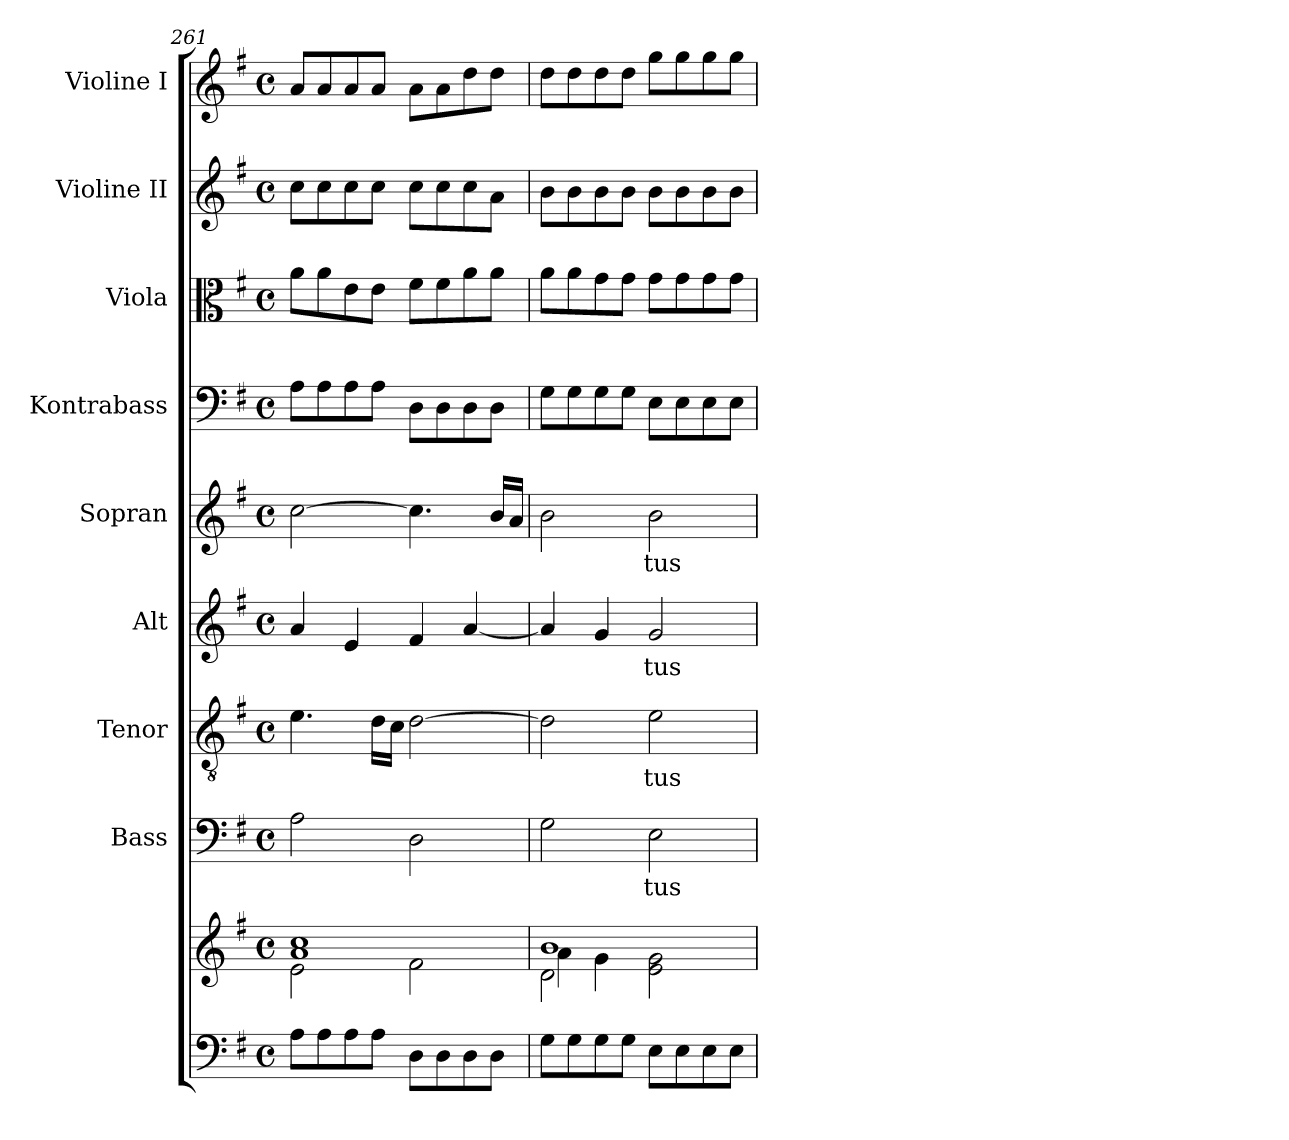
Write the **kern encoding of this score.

**kern	**kern	**kern	**text	**kern	**text	**kern	**text	**kern	**text	**kern	**kern	**kern	**kern
*part9	*part9	*part8	*part8	*part7	*part7	*part6	*part6	*part5	*part5	*part4	*part3	*part2	*part1
*staff10	*staff9	*staff8	*staff8	*staff7	*staff7	*staff6	*staff6	*staff5	*staff5	*staff4	*staff3	*staff2	*staff1
*	*	*I"Bass	*	*I"Tenor	*	*I"Alt	*	*I"Sopran	*	*I"Kontrabass	*I"Viola	*I"Violine II	*I"Violine I
*	*	*I'B.	*	*I'T.	*	*I'A.	*	*I'S.	*	*I'Kb.	*I'Vla.	*I'Vl. II	*I'Vl. I
*clefF4	*clefG2	*clefF4	*	*clefGv2	*	*clefG2	*	*clefG2	*	*clefF4	*clefC3	*clefG2	*clefG2
*	*	*	*	*	*	*	*	*	*	*ITrd7c12	*	*	*
*k[f#]	*k[f#]	*k[f#]	*	*k[f#]	*	*k[f#]	*	*k[f#]	*	*k[f#]	*k[f#]	*k[f#]	*k[f#]
*G:	*G:	*G:	*	*G:	*	*G:	*	*G:	*	*G:	*G:	*G:	*G:
*M4/4	*M4/4	*M4/4	*	*M4/4	*	*M4/4	*	*M4/4	*	*M4/4	*M4/4	*M4/4	*M4/4
*met(c)	*met(c)	*met(c)	*	*met(c)	*	*met(c)	*	*met(c)	*	*met(c)	*met(c)	*met(c)	*met(c)
=261	=261	=261	=261	=261	=261	=261	=261	=261	=261	=261	=261	=261	=261
*	*^	*	*	*	*	*	*	*	*	*	*	*	*
8A\L	1a 1cc	2e\	2A\	.	4.e\	.	4a/	.	[2cc\	.	8AA\L	8a\L	8cc\L	8a/L
8A\	.	.	.	.	.	.	.	.	.	.	8AA\	8a\	8cc\	8a/
8A\	.	.	.	.	.	.	4e/	.	.	.	8AA\	8e\	8cc\	8a/
8A\J	.	.	.	.	16d\LL	.	.	.	.	.	8AA\J	8e\J	8cc\J	8a/J
.	.	.	.	.	16c\JJ	.	.	.	.	.	.	.	.	.
8D\L	.	2f#\	2D\	.	[2d\	.	4f#/	.	4.cc\]	.	8DD\L	8f#\L	8cc\L	8a\L
8D\	.	.	.	.	.	.	.	.	.	.	8DD\	8f#\	8cc\	8a\
8D\	.	.	.	.	.	.	[4a/	.	.	.	8DD\	8a\	8cc\	8dd\
8D\J	.	.	.	.	.	.	.	.	16b/LL	.	8DD\J	8a\J	8a\J	8dd\J
.	.	.	.	.	.	.	.	.	16a/JJ	.	.	.	.	.
=262	=262	=262	=262	=262	=262	=262	=262	=262	=262	=262	=262	=262	=262	=262
*	*	*^	*	*	*	*	*	*	*	*	*	*	*	*
8G\L	1b	4a\	2d\	2G\	.	2d\]	.	4a/]	.	2b\	.	8GG\L	8a\L	8b\L	8dd\L
8G\	.	.	.	.	.	.	.	.	.	.	.	8GG\	8a\	8b\	8dd\
8G\	.	4g\	.	.	.	.	.	4g/	.	.	.	8GG\	8g\	8b\	8dd\
8G\J	.	.	.	.	.	.	.	.	.	.	.	8GG\J	8g\J	8b\J	8dd\J
!	!	!	!	!	!LO:LY:b	!	!LO:LY:b	!	!LO:LY:b	!	!LO:LY:b	!	!	!	!
8E\L	.	2e\ 2g\	2ryy	2E\	-tus	2e\	-tus	2g/	-tus	2b\	-tus	8EE\L	8g\L	8b\L	8gg\L
8E\	.	.	.	.	.	.	.	.	.	.	.	8EE\	8g\	8b\	8gg\
8E\	.	.	.	.	.	.	.	.	.	.	.	8EE\	8g\	8b\	8gg\
8E\J	.	.	.	.	.	.	.	.	.	.	.	8EE\J	8g\J	8b\J	8gg\J
*	*v	*v	*v	*	*	*	*	*	*	*	*	*	*	*	*
=	=	=	=	=	=	=	=	=	=	=	=	=	=
*-	*-	*-	*-	*-	*-	*-	*-	*-	*-	*-	*-	*-	*-
